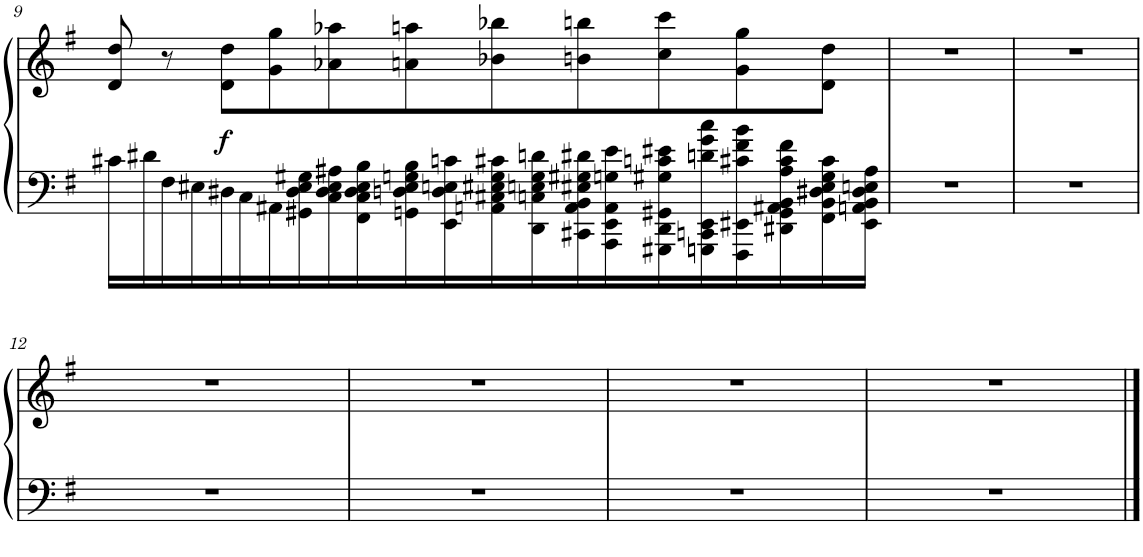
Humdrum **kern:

**kern	**kern	**dynam
*part1	*part1	*part1
*staff2	*staff1	*staff1/2
*I"Piano	*	*
*I'Pno.	*	*
!!LO:PB:g=z
*clefF4	*clefG2	*
*k[f#]	*k[f#]	*
*M11/8	*M11/8	*
=9	=9	=9
16c#X\LL	8d/ 8dd/	.
16d#X\	.	.
16F#\	8r	.
16E#X\	.	.
!	!	!LO:DY:b
16D#X\	8d\ 8dd\L	f
16C\	.	.
16AA#X\	8g\ 8gg\	.
16GG#X\ 16D#\ 16E#\ 16G#X\	.	.
16C\ 16D#\ 16E#\ 16A#X\	8a-X\ 8aa-X\	.
16FF#\ 16C\ 16D#\ 16E#\ 16B\	.	.
16GGn\ 16Dn\ 16E#\ 16Gn\ 16B\	8an\ 8aan\	.
16EE\ 16D\ 16En\ 16cn\	.	.
16AAn\ 16C#X\ 16E#X\ 16G\ 16c#X\	8b-X\ 8bb-X\	.
16DD\ 16Cn\ 16En\ 16G\ 16dn\	.	.
16CC#X\ 16AA\ 16BB\ 16E#X\ 16G#X\ 16d#X\	8bn\ 8bbn\	.
16AAA\ 16EE\ 16AA\ 16Gn\ 16e\	.	.
16GGG#X\ 16DD\ 16GG#X\ 16G#X\ 16cn\ 16e#X\	8cc\ 8ccc\	.
16GGGn\ 16CCn\ 16EE\ 16dn\ 16g\ 16cc\	.	.
16FFF#\ 16EE#X\ 16c#X\ 16f#\ 16b\	8g\ 8gg\	.
16DD#X\ 16GG#\ 16AA#X\ 16BB\ 16A#\ 16c#\ 16f#\	.	.
16FF#\ 16BB\ 16D#X\ 16E#\ 16G#\ 16c#\	8d\ 8dd\J	.
16EE#\ 16AAn\ 16BB\ 16D#\ 16En\ 16A#\JJ	.	.
=10	=10	=10
8%11r	8%11r	.
=11	=11	=11
8%11r	8%11r	.
!!LO:LB:g=z
=12	=12	=12
8%11r	8%11r	.
=13	=13	=13
8%11r	8%11r	.
=14	=14	=14
8%11r	8%11r	.
=15	=15	=15
8%11r	8%11r	.
==	==	==
*-	*-	*-
